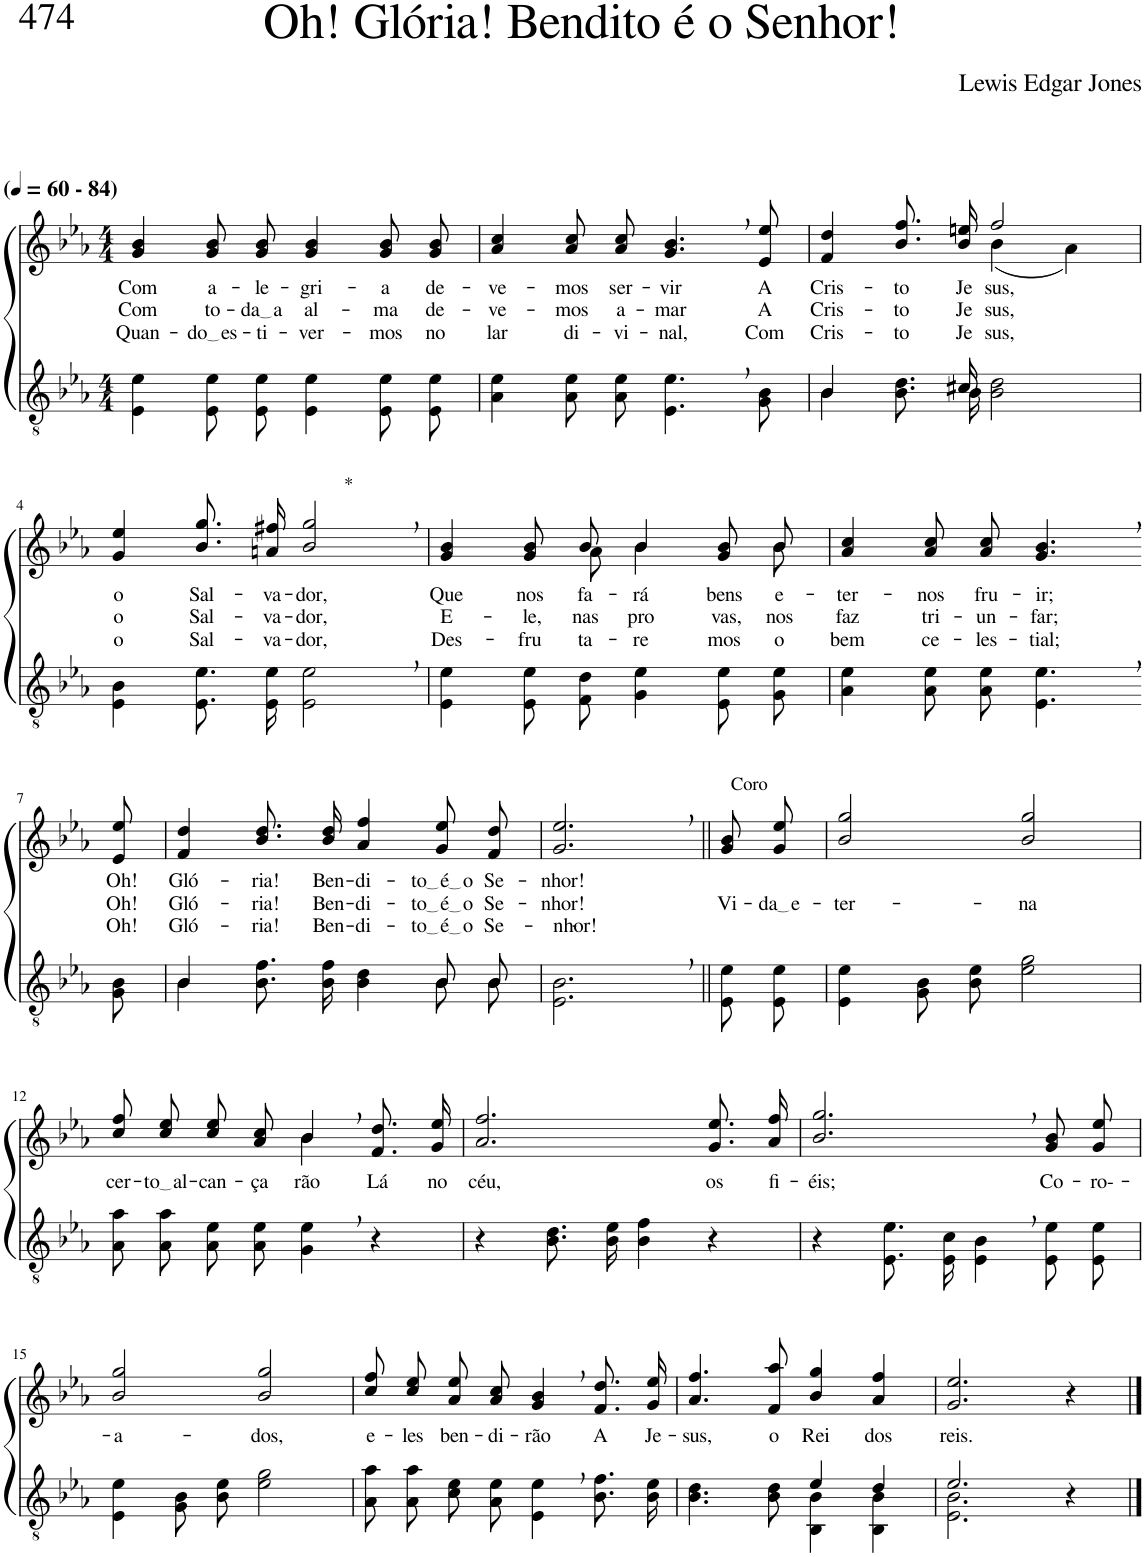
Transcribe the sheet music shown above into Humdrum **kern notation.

**kern	**kern	**text	**text	**text
*part2	*part1	*part1	*part1	*part1
*staff2	*staff1	*staff1	*staff1	*staff1
*I"Parte III e IV	*I"Parte I e II	*	*	*
*clefGv2	*clefG2	*	*	*
*Trd3c5	*Trd3c5	*	*	*
*k[b-e-a-]	*k[b-e-a-]	*	*	*
*M4/4	*M4/4	*	*	*
*MM60	*MM60	*	*	*
=1	=1	=1	=1	=1
!	!LO:TX:a:B:t=(	!	!	!
!	!LO:TX:a:B:t=- 84)	!	!	!
!	!	!LO:LY:b	!LO:LY:b	!LO:LY:b
4E-\ 4e-\	4g/ 4b-/	Com	Com	Quan-
!	!	!LO:LY:b	!LO:LY:b	!LO:LY:b
8E-/ 8e-/L	8g/ 8b-/L	a-	to-	do es
!	!	!LO:LY:b	!LO:LY:b	!LO:LY:b
8E-/ 8e-/J	8g/ 8b-/J	-le-	da a	-ti-
!	!	!LO:LY:b	!LO:LY:b	!LO:LY:b
4E-\ 4e-\	4g/ 4b-/	-gri-	al-	-ver-
!	!	!LO:LY:b	!LO:LY:b	!LO:LY:b
8E-/ 8e-/L	8g/ 8b-/L	-a	-ma	-mos
!	!	!LO:LY:b	!LO:LY:b	!LO:LY:b
8E-/ 8e-/J	8g/ 8b-/J	de-	de-	no
=2	=2	=2	=2	=2
!	!	!LO:LY:b	!LO:LY:b	!LO:LY:b
4A-\ 4e-\	4a-/ 4cc/	-ve-	-ve-	lar
!	!	!LO:LY:b	!LO:LY:b	!LO:LY:b
8A-\ 8e-\L	8a-\ 8cc\L	-mos	-mos	di-
!	!	!LO:LY:b	!LO:LY:b	!LO:LY:b
8A-\ 8e-\J	8a-\ 8cc\J	ser-	a-	-vi-
!	!	!LO:LY:b	!LO:LY:b	!LO:LY:b
4.E-\, 4.e-\,	4.g/, 4.b-/,	-vir	-mar	-nal,
!	!	!LO:LY:b	!LO:LY:b	!LO:LY:b
8G\ 8B-\	8e-/ 8ee-/	A	A	Com
=3	=3	=3	=3	=3
*^	*	*	*	*
!	!	!	!LO:LY:b	!LO:LY:b	!LO:LY:b
*	*	*^	*	*	*
4B-\	4B-/	4f/ 4dd/	2ryy	Cris-	Cris-	Cris-
!	!	!	!	!LO:LY:b	!LO:LY:b	!LO:LY:b
8.B-\ 8.d\L	8.ryy	8.b-\ 8.ff\L	.	-to	-to	-to
!	!	!	!	!LO:LY:b	!LO:LY:b	!LO:LY:b
16B-\Jk	16c#X/	16b-\ 16een\Jk	.	Je-	Je-	Je-
!	!	!	!	!LO:LY:b	!LO:LY:b	!LO:LY:b
2B-\ 2d\	2ryy	2ff/	(4b-\	-sus,	-sus,	-sus,
.	.	.	4a-\)	.	.	.
*v	*v	*	*	*	*	*
!!LO:LB:g=z
=4	=4	=4	=4	=4	=4
!	!	!	!LO:LY:b	!LO:LY:b	!LO:LY:b
*	*v	*v	*	*	*
4E-\ 4B-\	4g/ 4ee-/	o	o	o
!	!	!LO:LY:b	!LO:LY:b	!LO:LY:b
8.E-/ 8.e-/L	8.b-\ 8.gg\L	Sal-	Sal-	Sal-
!	!	!LO:LY:b	!LO:LY:b	!LO:LY:b
16E-/ 16e-/Jk	16an\ 16ff#X\Jk	-va-	-va-	-va-
!	!LO:TX:a:t=*	!	!	!
!	!	!LO:LY:b	!LO:LY:b	!LO:LY:b
2E-\, 2e-\,	2b-/, 2gg/,	-dor,	-dor,	-dor,
=5	=5	=5	=5	=5
*	*^	*	*	*
!	!	!	!LO:LY:b	!LO:LY:b	!LO:LY:b
4E-\ 4e-\	4.ryy	4g/ 4b-/	Que	-E-	Des-
!	!	!	!LO:LY:b	!LO:LY:b	!LO:LY:b
8E-/ 8e-/L	.	8g/ 8b-/L	nos	-le,	-fru-
!	!	!	!LO:LY:b	!LO:LY:b	!LO:LY:b
8F/ 8d/J	8a-\	8b-/J	fa-	nas	-ta-
!	!	!	!LO:LY:b	!LO:LY:b	!LO:LY:b
4G\ 4e-\	4b-\	4b-/	-rá	pro-	-re-
!	!	!	!LO:LY:b	!LO:LY:b	!LO:LY:b
8E-/ 8e-/L	8ryy	8g/ 8b-/L	bens	-vas,	-mos
!	!	!	!LO:LY:b	!LO:LY:b	!LO:LY:b
8G/ 8e-/J	8b-\	8b-/J	e-	nos	o
=6	=6	=6	=6	=6	=6
!	!	!	!LO:LY:b	!LO:LY:b	!LO:LY:b
*	*v	*v	*	*	*
4A-\ 4e-\	4a-/ 4cc/	-ter-	faz	bem
!	!	!LO:LY:b	!LO:LY:b	!LO:LY:b
8A-\ 8e-\L	8a-\ 8cc\L	-nos	tri-	ce-
!	!	!LO:LY:b	!LO:LY:b	!LO:LY:b
8A-\ 8e-\J	8a-\ 8cc\J	fru-	-un-	-les-
!	!	!LO:LY:b	!LO:LY:b	!LO:LY:b
4.E-\, 4.e-\,	4.g/, 4.b-/,	-ir;	-far;	-tial;
!!LO:LB:g=z
=7-	=7-	=7-	=7-	=7-
!	!	!LO:LY:b	!LO:LY:b	!LO:LY:b
8G\ 8B-\	8e-/ 8ee-/	Oh!	Oh!	Oh!
=8	=8	=8	=8	=8
*^	*	*	*	*
!	!	!	!LO:LY:b	!LO:LY:b	!LO:LY:b
4B-\	4B-/	4f/ 4dd/	Gló-	Gló-	Gló-
!	!	!	!LO:LY:b	!LO:LY:b	!LO:LY:b
8.B-\ 8.f\L	2ryy	8.b-\ 8.dd\L	-ria!	-ria!	-ria!
!	!	!	!LO:LY:b	!LO:LY:b	!LO:LY:b
16B-\ 16f\Jk	.	16b-\ 16dd\Jk	Ben-	Ben-	Ben-
!	!	!	!LO:LY:b	!LO:LY:b	!LO:LY:b
4B-\ 4d\	.	4a-/ 4ff/	-di-	-di-	-di-
!	!	!	!LO:LY:b	!LO:LY:b	!LO:LY:b
8B-\L	8B-/L	8g\ 8ee-\L	to é o	to é o	to é o
!	!	!	!LO:LY:b	!LO:LY:b	!LO:LY:b
8B-\J	8B-/J	8f\ 8dd\J	Se-	Se-	Se-
=9	=9	=9	=9	=9	=9
!	!	!LO:TX:a:t=Coro	!	!	!
!	!	!	!LO:LY:b	!LO:LY:b	!LO:LY:b
*v	*v	*	*	*	*
2.E-\, 2.B-\,	2.g/, 2.ee-/,	-nhor!	-nhor!	-nhor!-
=10||	=10||	=10||	=10||	=10||
!	!	!	!LO:LY:b	!
8E-/ 8e-/L	8g\ 8b-\L	.	Vi-	.
!	!	!	!LO:LY:b	!
8E-/ 8e-/J	8g\ 8ee-\J	.	da e	.
=11	=11	=11	=11	=11
!	!	!	!LO:LY:b	!
4E-\ 4e-\	2b-/ 2gg/	.	-ter-	.
8G\ 8B-\L	.	.	.	.
8B-\ 8e-\J	.	.	.	.
!	!	!	!LO:LY:b	!
2e-\ 2g\	2b-/ 2gg/	.	-na	.
!!LO:LB:g=z
=12	=12	=12	=12	=12
!	!	!LO:LY:b	!	!
*	*^	*	*	*
8A-\ 8a-\L	8cc\ 8ff\L	2ryy	-cer-	.	.
!	!	!	!LO:LY:b	!	!
8A-\ 8a-\J	8cc\ 8ee-\J	.	to al	.	.
!	!	!	!LO:LY:b	!	!
8A-\ 8e-\L	8cc\ 8ee-\L	.	-can-	.	.
!	!	!	!LO:LY:b	!	!
8A-\ 8e-\J	8a-\ 8cc\J	.	-ça-	.	.
!	!	!	!LO:LY:b	!	!
4G\, 4e-\,	4b-,/	4b-\	-rão	.	.
!	!	!	!LO:LY:b	!	!
4r	8.f\ 8.dd\L	4ryy	Lá	.	.
!	!	!	!LO:LY:b	!	!
.	16g\ 16ee-\Jk	.	no	.	.
*	*v	*v	*	*	*
=13	=13	=13	=13	=13
!	!	!LO:LY:b	!	!
4r	2.a-/ 2.ff/	céu,	.	.
8.B-\ 8.d\L	.	.	.	.
16B-\ 16e-\Jk	.	.	.	.
4B-\ 4f\	.	.	.	.
!	!	!LO:LY:b	!	!
4r	8.g\ 8.ee-\L	os	.	.
!	!	!LO:LY:b	!	!
.	16a-\ 16ff\Jk	fi-	.	.
=14	=14	=14	=14	=14
!	!	!LO:LY:b	!	!
4r	2.b-/, 2.gg/,	-éis;	.	.
8.E-/ 8.e-/L	.	.	.	.
16E-/ 16c/Jk	.	.	.	.
4E-\, 4B-\,	.	.	.	.
!	!	!LO:LY:b	!	!
8E-/ 8e-/L	8g\ 8b-\L	Co-	.	.
!	!	!LO:LY:b	!	!
8E-/ 8e-/J	8g\ 8ee-\J	-ro--	.	.
!!LO:LB:g=z
=15	=15	=15	=15	=15
!	!	!LO:LY:b	!	!
4E-\ 4e-\	2b-/ 2gg/	-a-	.	.
8G\ 8B-\L	.	.	.	.
8B-\ 8e-\J	.	.	.	.
!	!	!LO:LY:b	!	!
2e-\ 2g\	2b-/ 2gg/	-dos,	.	.
=16	=16	=16	=16	=16
!	!	!LO:LY:b	!	!
8A-\ 8a-\L	8cc\ 8ff\L	e-	.	.
!	!	!LO:LY:b	!	!
8A-\ 8a-\J	8cc\ 8ee-\J	-les	.	.
!	!	!LO:LY:b	!	!
8c\ 8e-\L	8a-\ 8ee-\L	ben-	.	.
!	!	!LO:LY:b	!	!
8A-\ 8e-\J	8a-\ 8cc\J	-di-	.	.
!	!	!LO:LY:b	!	!
4E-\, 4e-\,	4g/, 4b-/,	-rão	.	.
!	!	!LO:LY:b	!	!
8.B-\ 8.f\L	8.f\ 8.dd\L	A	.	.
!	!	!LO:LY:b	!	!
16B-\ 16e-\Jk	16g\ 16ee-\Jk	Je-	.	.
=17	=17	=17	=17	=17
*^	*	*	*	*
!	!	!	!LO:LY:b	!	!
2ryy	4.B-\ 4.d\	4.a-/ 4.ff/	-sus,	.	.
!	!	!	!LO:LY:b	!	!
.	8B-\ 8d\	8f/ 8aa-/	o	.	.
!	!	!	!LO:LY:b	!	!
4e-/	4BB-\ 4B-\	4b-/ 4gg/	Rei	.	.
!	!	!	!LO:LY:b	!	!
4d/	4BB-\ 4B-\	4a-/ 4ff/	dos	.	.
=18	=18	=18	=18	=18	=18
!	!	!	!LO:LY:b	!	!
2.e-/	2.E-\ 2.B-\	2.g/ 2.ee-/	reis.	.	.
4r	4ryy	4r	.	.	.
*v	*v	*	*	*	*
==	==	==	==	==
*-	*-	*-	*-	*-
